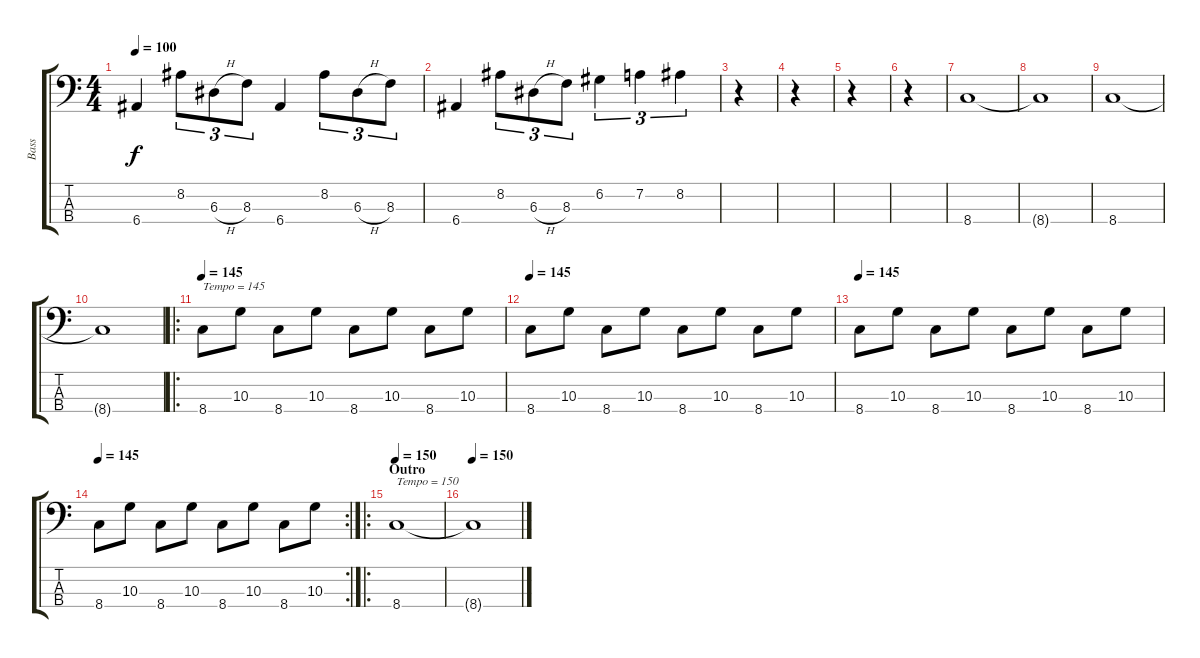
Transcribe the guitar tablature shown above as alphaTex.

\track ("Bass" "Bass") {instrument electricbassfinger}
\staff {score tabs}
\tuning (G2 D2 A1 E1) {hide}
\ts (4 4)
\tempo 100
\clef f4
\ks c
6.4.4{dy f} 8.2.8{tu (3 2)} 6.3{h}.8{tu (3 2)} 8.3.8{tu (3 2)} 6.4.4 8.2.8{tu (3 2)} 6.3{h}.8{tu (3 2)} 8.3.8{tu (3 2)} |
6.4.4 8.2.8{tu (3 2)} 6.3{h}.8{tu (3 2)} 8.3.8{tu (3 2)} 6.2.4{tu (3 2)} 7.2.4{tu (3 2)} 8.2.4{tu (3 2)} |
r.4 |
r.4 |
r.4 |
r.4 |
8.4.1 |
8.4{t}.1 |
8.4.1 |
8.4{t}.1 |
\ro
\tempo 145
8.4.8{txt "Tempo = 145"} 10.3.8 8.4.8 10.3.8 8.4.8 10.3.8 8.4.8 10.3.8 |
\tempo 145
8.4.8 10.3.8 8.4.8 10.3.8 8.4.8 10.3.8 8.4.8 10.3.8 |
\tempo 145
8.4.8 10.3.8 8.4.8 10.3.8 8.4.8 10.3.8 8.4.8 10.3.8 |
\rc 2
\tempo 145
8.4.8 10.3.8 8.4.8 10.3.8 8.4.8 10.3.8 8.4.8 10.3.8 |
\ro
\section ("" "Outro")
\tempo 150
8.4.1{txt "Tempo = 150"} |
\tempo 150
8.4{t}.1
